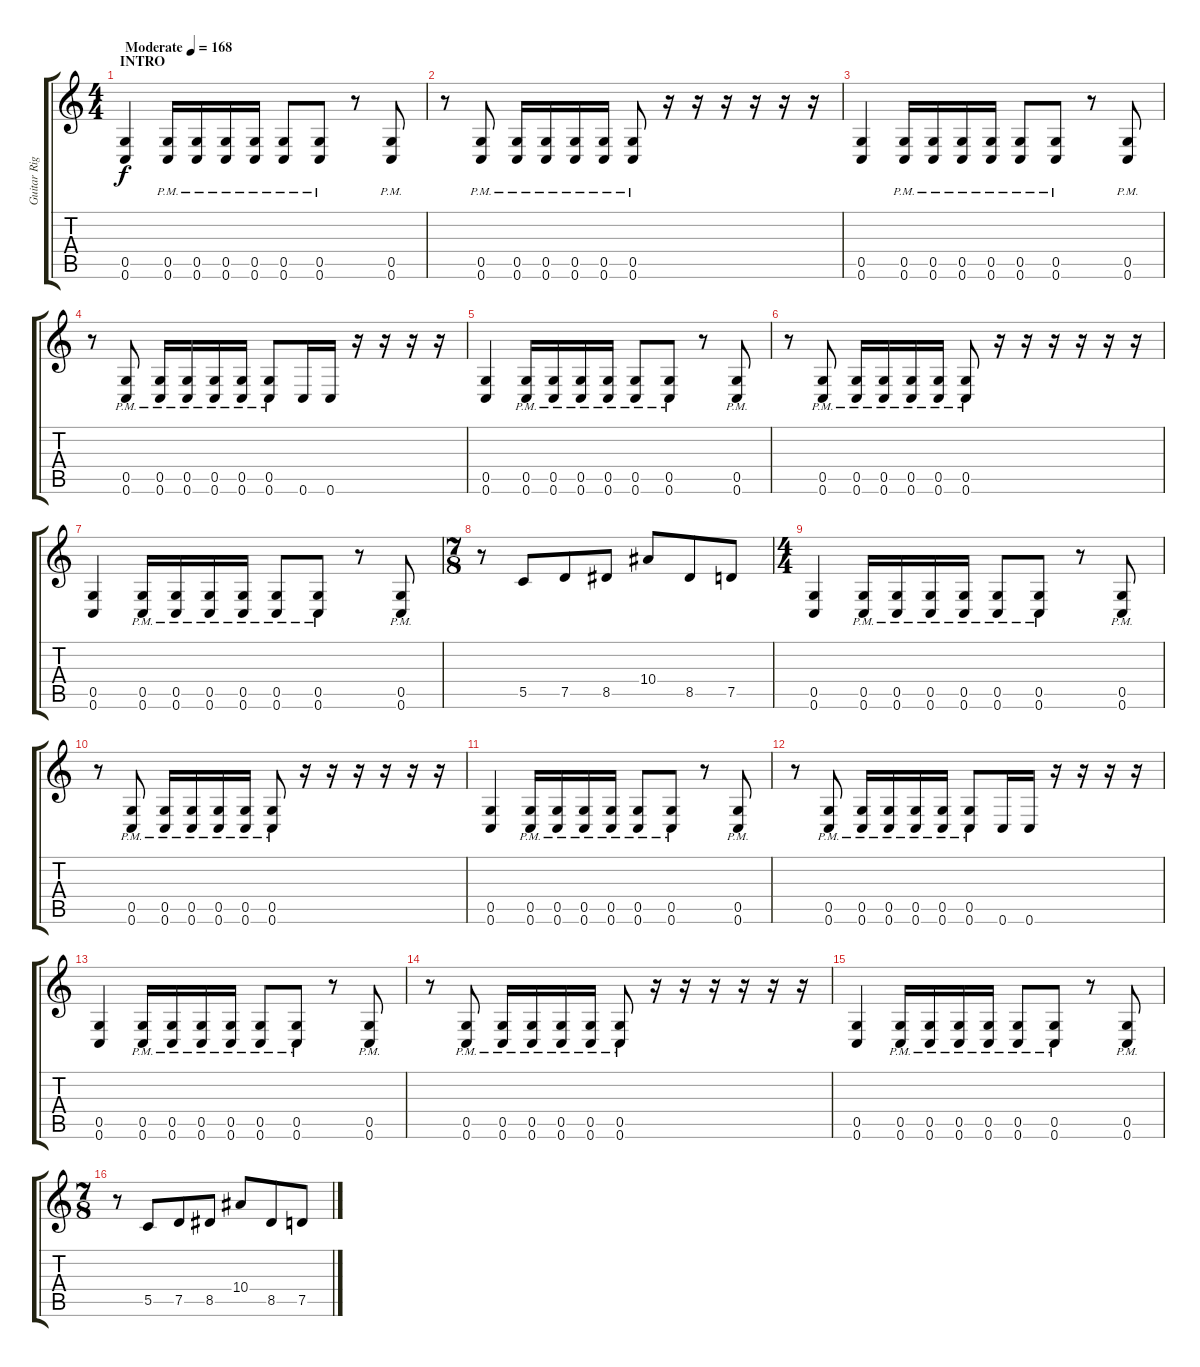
\track ("Guitar Right" "Guitar Rig") {instrument distortionguitar}
\staff {score tabs}
\tuning (D4 A3 F3 C3 G2 C2) {hide}
\ts (4 4)
\section ("" "INTRO")
\tempo (168 "Moderate")
\clef g2
\ks c
(0.5 0.6).4{dy f instrument distortionguitar} (0.5{pm} 0.6{pm}).16 (0.5{pm} 0.6{pm}).16 (0.5{pm} 0.6{pm}).16 (0.5{pm} 0.6{pm}).16 (0.5{pm} 0.6{pm}).8 (0.5{pm} 0.6{pm}).8 r.8 (0.5{pm} 0.6{pm}).8 |
r.8 (0.5{pm} 0.6{pm}).8 (0.5{pm} 0.6{pm}).16 (0.5{pm} 0.6{pm}).16 (0.5{pm} 0.6{pm}).16 (0.5{pm} 0.6{pm}).16 (0.5{pm} 0.6{pm}).8 r.16 r.16 r.16 r.16 r.16 r.16 |
(0.5 0.6).4 (0.5{pm} 0.6{pm}).16 (0.5{pm} 0.6{pm}).16 (0.5{pm} 0.6{pm}).16 (0.5{pm} 0.6{pm}).16 (0.5{pm} 0.6{pm}).8 (0.5{pm} 0.6{pm}).8 r.8 (0.5{pm} 0.6{pm}).8 |
r.8 (0.5{pm} 0.6{pm}).8 (0.5{pm} 0.6{pm}).16 (0.5{pm} 0.6{pm}).16 (0.5{pm} 0.6{pm}).16 (0.5{pm} 0.6{pm}).16 (0.5{pm} 0.6{pm}).8 0.6.16 0.6.16 r.16 r.16 r.16 r.16 |
(0.5 0.6).4 (0.5{pm} 0.6{pm}).16 (0.5{pm} 0.6{pm}).16 (0.5{pm} 0.6{pm}).16 (0.5{pm} 0.6{pm}).16 (0.5{pm} 0.6{pm}).8 (0.5{pm} 0.6{pm}).8 r.8 (0.5{pm} 0.6{pm}).8 |
r.8 (0.5{pm} 0.6{pm}).8 (0.5{pm} 0.6{pm}).16 (0.5{pm} 0.6{pm}).16 (0.5{pm} 0.6{pm}).16 (0.5{pm} 0.6{pm}).16 (0.5{pm} 0.6{pm}).8 r.16 r.16 r.16 r.16 r.16 r.16 |
(0.5 0.6).4 (0.5{pm} 0.6{pm}).16 (0.5{pm} 0.6{pm}).16 (0.5{pm} 0.6{pm}).16 (0.5{pm} 0.6{pm}).16 (0.5{pm} 0.6{pm}).8 (0.5{pm} 0.6{pm}).8 r.8 (0.5{pm} 0.6{pm}).8 |
\ts (7 8)
r.8 5.5.8 7.5.8 8.5.8 10.4.8 8.5.8 7.5.8 |
\ts (4 4)
(0.5 0.6).4 (0.5{pm} 0.6{pm}).16 (0.5{pm} 0.6{pm}).16 (0.5{pm} 0.6{pm}).16 (0.5{pm} 0.6{pm}).16 (0.5{pm} 0.6{pm}).8 (0.5{pm} 0.6{pm}).8 r.8 (0.5{pm} 0.6{pm}).8 |
r.8 (0.5{pm} 0.6{pm}).8 (0.5{pm} 0.6{pm}).16 (0.5{pm} 0.6{pm}).16 (0.5{pm} 0.6{pm}).16 (0.5{pm} 0.6{pm}).16 (0.5{pm} 0.6{pm}).8 r.16 r.16 r.16 r.16 r.16 r.16 |
(0.5 0.6).4 (0.5{pm} 0.6{pm}).16 (0.5{pm} 0.6{pm}).16 (0.5{pm} 0.6{pm}).16 (0.5{pm} 0.6{pm}).16 (0.5{pm} 0.6{pm}).8 (0.5{pm} 0.6{pm}).8 r.8 (0.5{pm} 0.6{pm}).8 |
r.8 (0.5{pm} 0.6{pm}).8 (0.5{pm} 0.6{pm}).16 (0.5{pm} 0.6{pm}).16 (0.5{pm} 0.6{pm}).16 (0.5{pm} 0.6{pm}).16 (0.5{pm} 0.6{pm}).8 0.6.16 0.6.16 r.16 r.16 r.16 r.16 |
(0.5 0.6).4 (0.5{pm} 0.6{pm}).16 (0.5{pm} 0.6{pm}).16 (0.5{pm} 0.6{pm}).16 (0.5{pm} 0.6{pm}).16 (0.5{pm} 0.6{pm}).8 (0.5{pm} 0.6{pm}).8 r.8 (0.5{pm} 0.6{pm}).8 |
r.8 (0.5{pm} 0.6{pm}).8 (0.5{pm} 0.6{pm}).16 (0.5{pm} 0.6{pm}).16 (0.5{pm} 0.6{pm}).16 (0.5{pm} 0.6{pm}).16 (0.5{pm} 0.6{pm}).8 r.16 r.16 r.16 r.16 r.16 r.16 |
(0.5 0.6).4 (0.5{pm} 0.6{pm}).16 (0.5{pm} 0.6{pm}).16 (0.5{pm} 0.6{pm}).16 (0.5{pm} 0.6{pm}).16 (0.5{pm} 0.6{pm}).8 (0.5{pm} 0.6{pm}).8 r.8 (0.5{pm} 0.6{pm}).8 |
\ts (7 8)
r.8 5.5.8 7.5.8 8.5.8 10.4.8 8.5.8 7.5.8
